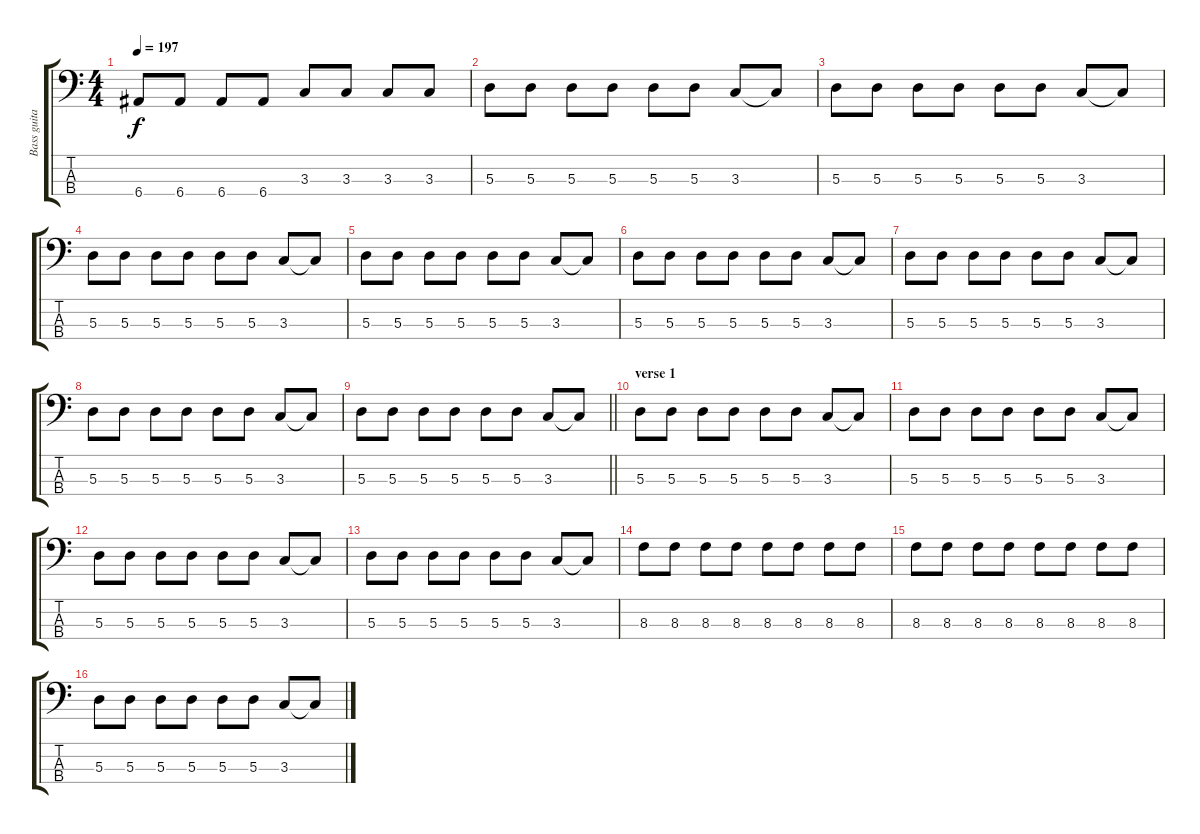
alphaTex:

\track ("Bass guitar" "Bass guita") {instrument electricbassfinger}
\staff {score tabs}
\tuning (G2 D2 A1 E1) {hide}
\ts (4 4)
\tempo 197
\clef f4
\ks c
6.4.8{dy f} 6.4.8 6.4.8 6.4.8 3.3.8 3.3.8 3.3.8 3.3.8 |
5.3.8 5.3.8 5.3.8 5.3.8 5.3.8 5.3.8 3.3.8 3.3{t}.8 |
5.3.8 5.3.8 5.3.8 5.3.8 5.3.8 5.3.8 3.3.8 3.3{t}.8 |
5.3.8 5.3.8 5.3.8 5.3.8 5.3.8 5.3.8 3.3.8 3.3{t}.8 |
5.3.8 5.3.8 5.3.8 5.3.8 5.3.8 5.3.8 3.3.8 3.3{t}.8 |
5.3.8 5.3.8 5.3.8 5.3.8 5.3.8 5.3.8 3.3.8 3.3{t}.8 |
5.3.8 5.3.8 5.3.8 5.3.8 5.3.8 5.3.8 3.3.8 3.3{t}.8 |
5.3.8 5.3.8 5.3.8 5.3.8 5.3.8 5.3.8 3.3.8 3.3{t}.8 |
\barLineRight lightlight
5.3.8 5.3.8 5.3.8 5.3.8 5.3.8 5.3.8 3.3.8 3.3{t}.8 |
\section ("" "verse 1")
5.3.8 5.3.8 5.3.8 5.3.8 5.3.8 5.3.8 3.3.8 3.3{t}.8 |
5.3.8 5.3.8 5.3.8 5.3.8 5.3.8 5.3.8 3.3.8 3.3{t}.8 |
5.3.8 5.3.8 5.3.8 5.3.8 5.3.8 5.3.8 3.3.8 3.3{t}.8 |
5.3.8 5.3.8 5.3.8 5.3.8 5.3.8 5.3.8 3.3.8 3.3{t}.8 |
8.3.8 8.3.8 8.3.8 8.3.8 8.3.8 8.3.8 8.3.8 8.3.8 |
8.3.8 8.3.8 8.3.8 8.3.8 8.3.8 8.3.8 8.3.8 8.3.8 |
5.3.8 5.3.8 5.3.8 5.3.8 5.3.8 5.3.8 3.3.8 3.3{t}.8
